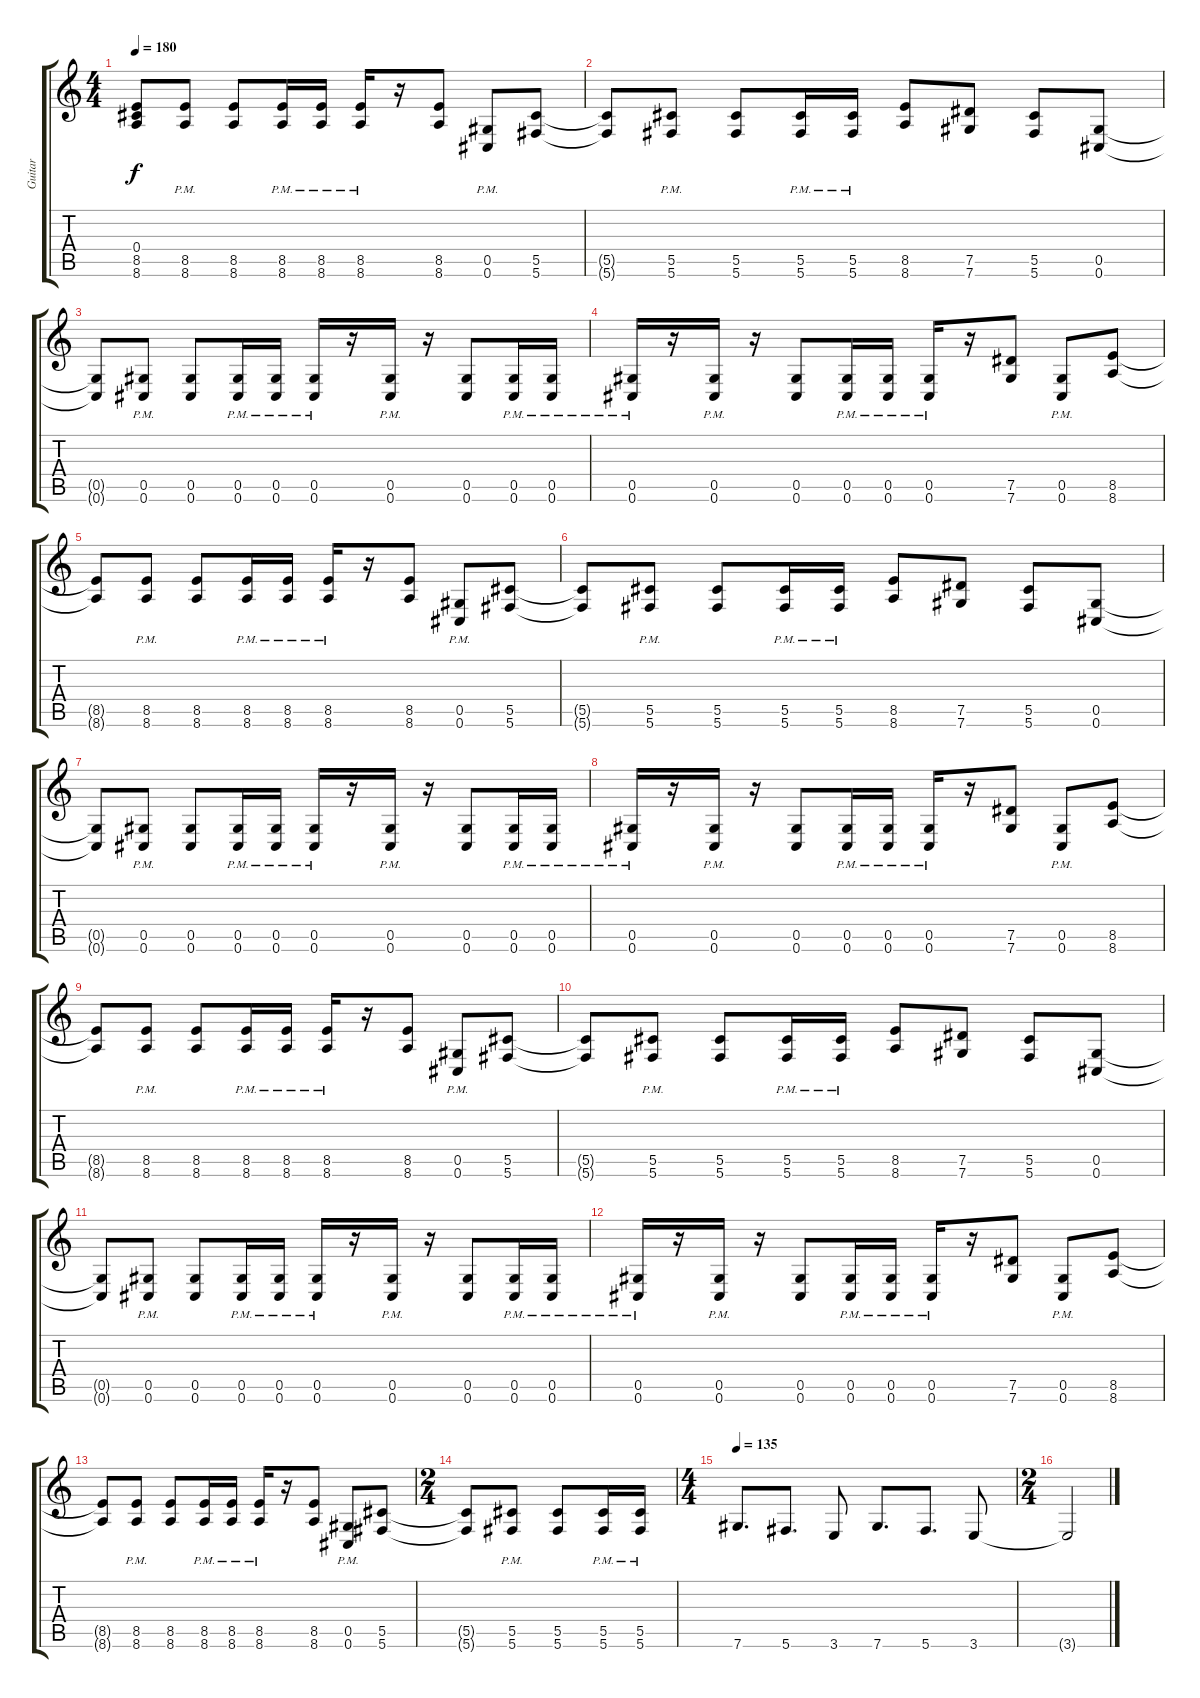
\track ("Guitar" "Guitar") {instrument distortionguitar}
\staff {score tabs}
\tuning (Eb4 Bb3 Gb3 Db3 Ab2 Db2) {hide}
\ts (4 4)
\tempo 180
\clef g2
\ks c
(0.4 8.5{t} 8.6{t}).8{dy f} (8.5{pm} 8.6{pm}).8 (8.5 8.6).8 (8.5{pm} 8.6{pm}).16 (8.5{pm} 8.6{pm}).16 (8.5{pm} 8.6{pm}).16 r.16 (8.5 8.6).8 (0.5{pm} 0.6{pm}).8 (5.5 5.6).8 |
(5.5{t} 5.6{t}).8 (5.5{pm} 5.6{pm}).8 (5.5 5.6).8 (5.5{pm} 5.6{pm}).16 (5.5{pm} 5.6{pm}).16 (8.5 8.6).8 (7.5 7.6).8 (5.5 5.6).8 (0.5 0.6).8 |
(0.5{t} 0.6{t}).8 (0.5{pm} 0.6{pm}).8 (0.5 0.6).8 (0.5{pm} 0.6{pm}).16 (0.5{pm} 0.6{pm}).16 (0.5{pm} 0.6{pm}).16 r.16 (0.5{pm} 0.6{pm}).16 r.16 (0.5 0.6).8 (0.5{pm} 0.6{pm}).16 (0.5{pm} 0.6{pm}).16 |
(0.5{pm} 0.6{pm}).16 r.16 (0.5{pm} 0.6{pm}).16 r.16 (0.5 0.6).8 (0.5{pm} 0.6{pm}).16 (0.5{pm} 0.6{pm}).16 (0.5{pm} 0.6{pm}).16 r.16 (7.5 7.6).8 (0.5{pm} 0.6{pm}).8 (8.5 8.6).8 |
(8.5{t} 8.6{t}).8 (8.5{pm} 8.6{pm}).8 (8.5 8.6).8 (8.5{pm} 8.6{pm}).16 (8.5{pm} 8.6{pm}).16 (8.5{pm} 8.6{pm}).16 r.16 (8.5 8.6).8 (0.5{pm} 0.6{pm}).8 (5.5 5.6).8 |
(5.5{t} 5.6{t}).8 (5.5{pm} 5.6{pm}).8 (5.5 5.6).8 (5.5{pm} 5.6{pm}).16 (5.5{pm} 5.6{pm}).16 (8.5 8.6).8 (7.5 7.6).8 (5.5 5.6).8 (0.5 0.6).8 |
(0.5{t} 0.6{t}).8 (0.5{pm} 0.6{pm}).8 (0.5 0.6).8 (0.5{pm} 0.6{pm}).16 (0.5{pm} 0.6{pm}).16 (0.5{pm} 0.6{pm}).16 r.16 (0.5{pm} 0.6{pm}).16 r.16 (0.5 0.6).8 (0.5{pm} 0.6{pm}).16 (0.5{pm} 0.6{pm}).16 |
(0.5{pm} 0.6{pm}).16 r.16 (0.5{pm} 0.6{pm}).16 r.16 (0.5 0.6).8 (0.5{pm} 0.6{pm}).16 (0.5{pm} 0.6{pm}).16 (0.5{pm} 0.6{pm}).16 r.16 (7.5 7.6).8 (0.5{pm} 0.6{pm}).8 (8.5 8.6).8 |
(8.5{t} 8.6{t}).8 (8.5{pm} 8.6{pm}).8 (8.5 8.6).8 (8.5{pm} 8.6{pm}).16 (8.5{pm} 8.6{pm}).16 (8.5{pm} 8.6{pm}).16 r.16 (8.5 8.6).8 (0.5{pm} 0.6{pm}).8 (5.5 5.6).8 |
(5.5{t} 5.6{t}).8 (5.5{pm} 5.6{pm}).8 (5.5 5.6).8 (5.5{pm} 5.6{pm}).16 (5.5{pm} 5.6{pm}).16 (8.5 8.6).8 (7.5 7.6).8 (5.5 5.6).8 (0.5 0.6).8 |
(0.5{t} 0.6{t}).8 (0.5{pm} 0.6{pm}).8 (0.5 0.6).8 (0.5{pm} 0.6{pm}).16 (0.5{pm} 0.6{pm}).16 (0.5{pm} 0.6{pm}).16 r.16 (0.5{pm} 0.6{pm}).16 r.16 (0.5 0.6).8 (0.5{pm} 0.6{pm}).16 (0.5{pm} 0.6{pm}).16 |
(0.5{pm} 0.6{pm}).16 r.16 (0.5{pm} 0.6{pm}).16 r.16 (0.5 0.6).8 (0.5{pm} 0.6{pm}).16 (0.5{pm} 0.6{pm}).16 (0.5{pm} 0.6{pm}).16 r.16 (7.5 7.6).8 (0.5{pm} 0.6{pm}).8 (8.5 8.6).8 |
(8.5{t} 8.6{t}).8 (8.5{pm} 8.6{pm}).8 (8.5 8.6).8 (8.5{pm} 8.6{pm}).16 (8.5{pm} 8.6{pm}).16 (8.5{pm} 8.6{pm}).16 r.16 (8.5 8.6).8 (0.5{pm} 0.6{pm}).8 (5.5 5.6).8 |
\ts (2 4)
(5.5{t} 5.6{t}).8 (5.5{pm} 5.6{pm}).8 (5.5 5.6).8 (5.5{pm} 5.6{pm}).16 (5.5{pm} 5.6{pm}).16 |
\ts (4 4)
\tempo 135
7.6.8{d} 5.6.8{d} 3.6.8 7.6.8{d} 5.6.8{d} 3.6.8 |
\ts (2 4)
3.6{t}.2
